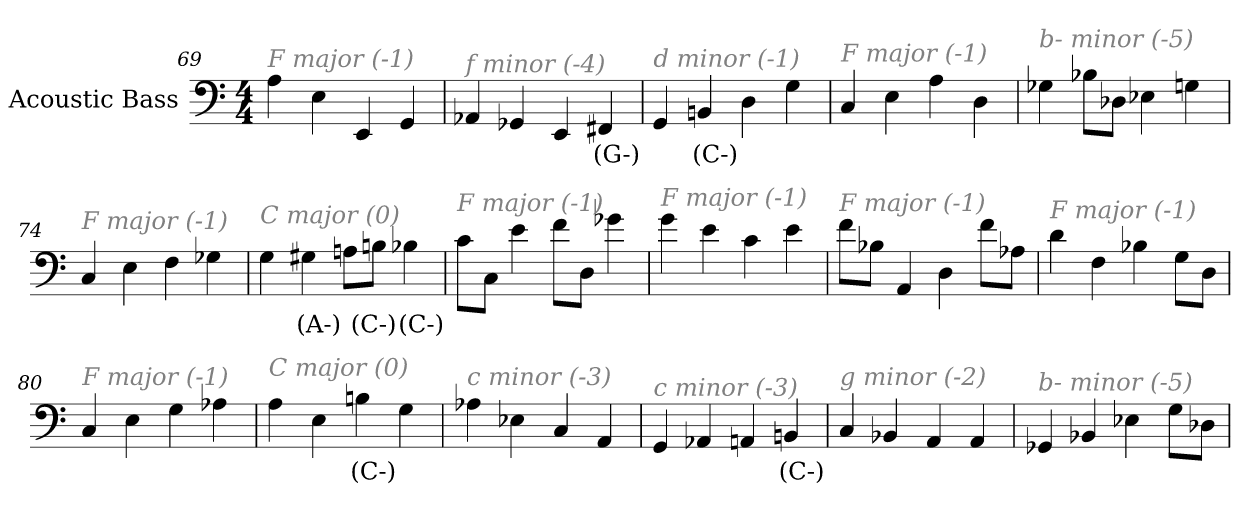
**kern	**text
*part1	*part1
*staff1	*staff1
*I"Acoustic Bass	*
*clefF4	*
*ITrd7c12	*
*k[]	*
*C:	*
*M4/4	*
=69	=69
!LO:TX:i:color=#808080:t=F major (-1)	!
4AA	.
4EE	.
4EEE	.
4GGG	.
=70	=70
!LO:TX:i:color=#808080:t=f minor (-4)	!
4AAA-X	.
4GGG-X	.
4EEE	.
4FFF#Xi	(G-)
=71	=71
!LO:TX:i:color=#808080:t=d minor (-1)	!
4GGG	.
4BBBnj	(C-)
4DD	.
4GG	.
=72	=72
!LO:TX:i:color=#808080:t=F major (-1)	!
4CC	.
4EE	.
4AA	.
4DD	.
=73	=73
!LO:TX:i:color=#808080:t=b- minor (-5)	!
4GG-X	.
8BB-XL	.
8DD-XJ	.
4EE-X	.
4GGn	.
=74	=74
!LO:TX:i:color=#808080:t=F major (-1)	!
4CC	.
4EE	.
4FF	.
4GG-X	.
=75	=75
!LO:TX:i:color=#808080:t=C major (0)	!
4GG	.
4GG#Xj	(A-)
8AAnL	.
8BBnjJ	(C-)
4BB-j	(C-)
=76	=76
!LO:TX:i:color=#808080:t=F major (-1)	!
8CL	.
8CCJ	.
4E	.
8FL	.
8DDJ	.
4G-X	.
=77	=77
!LO:TX:i:color=#808080:t=F major (-1)	!
4G	.
4E	.
4C	.
4E	.
=78	=78
!LO:TX:i:color=#808080:t=F major (-1)	!
8FL	.
8BB-XJ	.
4AAA	.
4DD	.
8FL	.
8AA-XJ	.
=79	=79
!LO:TX:i:color=#808080:t=F major (-1)	!
4D	.
4FF	.
4BB-X	.
8GGL	.
8DDJ	.
=80	=80
!LO:TX:i:color=#808080:t=F major (-1)	!
4CC	.
4EE	.
4GG	.
4AA-X	.
=81	=81
!LO:TX:i:color=#808080:t=C major (0)	!
4AA	.
4EE	.
4BBnj	(C-)
4GG	.
=82	=82
!LO:TX:i:color=#808080:t=c minor (-3)	!
4AA-X	.
4EE-X	.
4CC	.
4AAA	.
=83	=83
!LO:TX:i:color=#808080:t=c minor (-3)	!
4GGG	.
4AAA-X	.
4AAAn	.
4BBBnj	(C-)
=84	=84
!LO:TX:i:color=#808080:t=g minor (-2)	!
4CC	.
4BBB-X	.
4AAA	.
4AAA	.
=85	=85
!LO:TX:i:color=#808080:t=b- minor (-5)	!
4GGG-X	.
4BBB-X	.
4EE-X	.
8GGL	.
8DD-XJ	.
=	=
*-	*-
